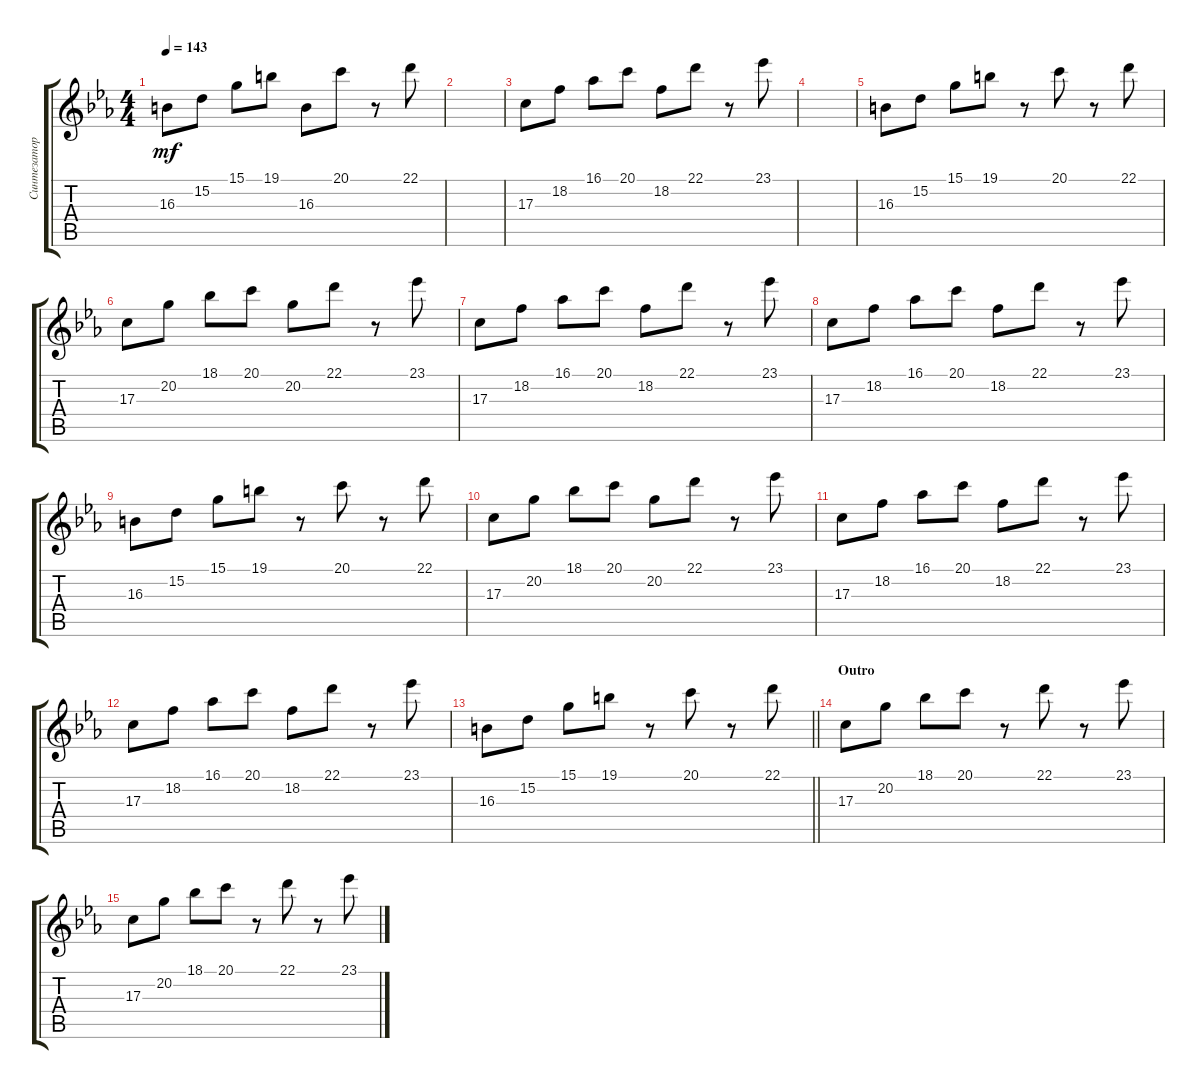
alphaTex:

\track ("Синтезатор 1" "Синтезатор") {instrument electricpiano1}
\staff {score tabs}
\tuning (E4 B3 G3 D3 A2 E2) {hide}
\ts (4 4)
\tempo 143
\clef g2
\ks cminor
16.3.8{dy mf} 15.2.8 15.1.8 19.1.8 16.3.8 20.1.8 r.8 22.1.8 |
|
17.3.8 18.2.8 16.1.8 20.1.8 18.2.8 22.1.8 r.8 23.1.8 |
|
16.3.8 15.2.8 15.1.8 19.1.8 r.8 20.1.8 r.8 22.1.8 |
17.3.8 20.2.8 18.1.8 20.1.8 20.2.8 22.1.8 r.8 23.1.8 |
17.3.8 18.2.8 16.1.8 20.1.8 18.2.8 22.1.8 r.8 23.1.8 |
17.3.8 18.2.8 16.1.8 20.1.8 18.2.8 22.1.8 r.8 23.1.8 |
16.3.8 15.2.8 15.1.8 19.1.8 r.8 20.1.8 r.8 22.1.8 |
17.3.8 20.2.8 18.1.8 20.1.8 20.2.8 22.1.8 r.8 23.1.8 |
17.3.8 18.2.8 16.1.8 20.1.8 18.2.8 22.1.8 r.8 23.1.8 |
17.3.8 18.2.8 16.1.8 20.1.8 18.2.8 22.1.8 r.8 23.1.8 |
\barLineRight lightlight
16.3.8 15.2.8 15.1.8 19.1.8 r.8 20.1.8 r.8 22.1.8 |
\section ("" "Outro")
17.3.8 20.2.8 18.1.8 20.1.8 r.8 22.1.8 r.8 23.1.8 |
17.3.8 20.2.8 18.1.8 20.1.8 r.8 22.1.8 r.8 23.1.8
